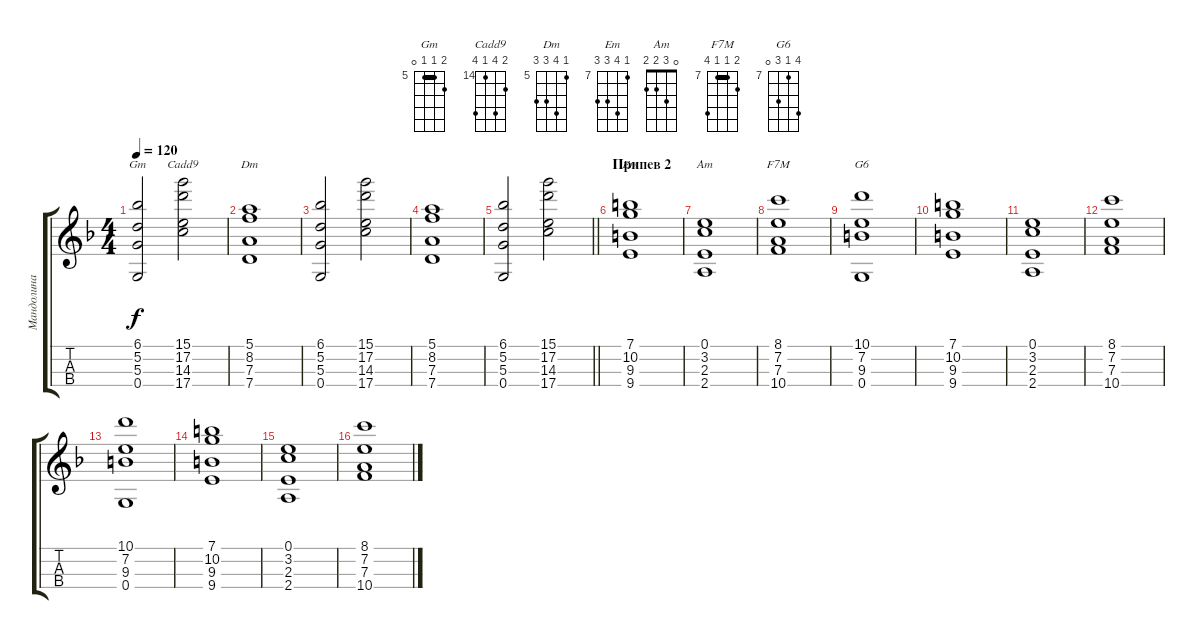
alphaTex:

\track ("Мандолина" "Мандолина") {instrument electricguitarclean}
\staff {score tabs}
\tuning (E4 A3 D3 G2) {hide}
\chord ("Gm" 6 5 5 0) {firstfret 5 barre 5}
\chord ("Cadd9" 15 17 14 17) {firstfret 14}
\chord ("Dm" 5 8 7 7) {firstfret 5}
\chord ("Em" 7 10 9 9) {firstfret 7}
\chord ("Am" 0 3 2 2)
\chord ("F7M" 8 7 7 10) {firstfret 7 barre 7}
\chord ("G6" 10 7 9 0) {firstfret 7}
\ts (4 4)
\tempo 120
\clef g2
\ks f
(6.1 5.2 5.3 0.4).2{ch "Gm" dy f} (15.1 17.2 14.3 17.4).2{ch "Cadd9"} |
(5.1 8.2 7.3 7.4).1{ch "Dm"} |
(6.1 5.2 5.3 0.4).2 (15.1 17.2 14.3 17.4).2 |
(5.1 8.2 7.3 7.4).1 |
\barLineRight lightlight
(6.1 5.2 5.3 0.4).2 (15.1 17.2 14.3 17.4).2 |
\section ("" "Припев 2")
(7.1 10.2 9.3 9.4).1{ch "Em"} |
(0.1 3.2 2.3 2.4).1{ch "Am"} |
(8.1 7.2 7.3 10.4).1{ch "F7M"} |
(10.1 7.2 9.3 0.4).1{ch "G6"} |
(7.1 10.2 9.3 9.4).1 |
(0.1 3.2 2.3 2.4).1 |
(8.1 7.2 7.3 10.4).1 |
(10.1 7.2 9.3 0.4).1 |
(7.1 10.2 9.3 9.4).1 |
(0.1 3.2 2.3 2.4).1 |
(8.1 7.2 7.3 10.4).1
